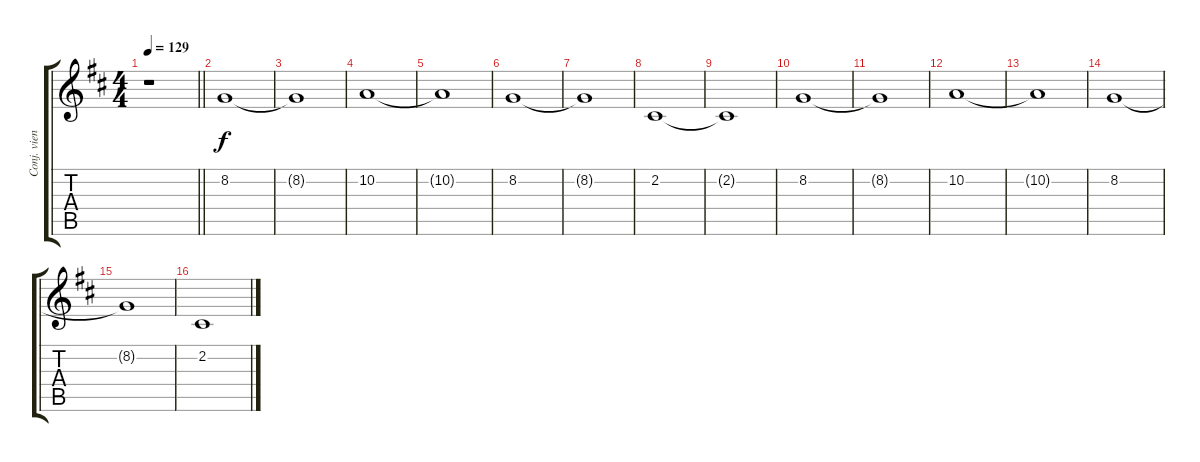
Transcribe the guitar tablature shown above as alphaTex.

\track ("Conj. vientos" "Conj. vien") {instrument tuba}
\staff {score tabs}
\tuning (E4 B3 G3 D3 A2 E2) {hide}
\ts (4 4)
\tempo 129
\clef g2
\barLineRight lightlight
\ks d
r.1{dy f} |
8.2.1 |
8.2{t}.1 |
10.2.1 |
10.2{t}.1 |
8.2.1 |
8.2{t}.1 |
2.2.1 |
2.2{t}.1 |
8.2.1 |
8.2{t}.1 |
10.2.1 |
10.2{t}.1 |
8.2.1 |
8.2{t}.1 |
2.2.1
